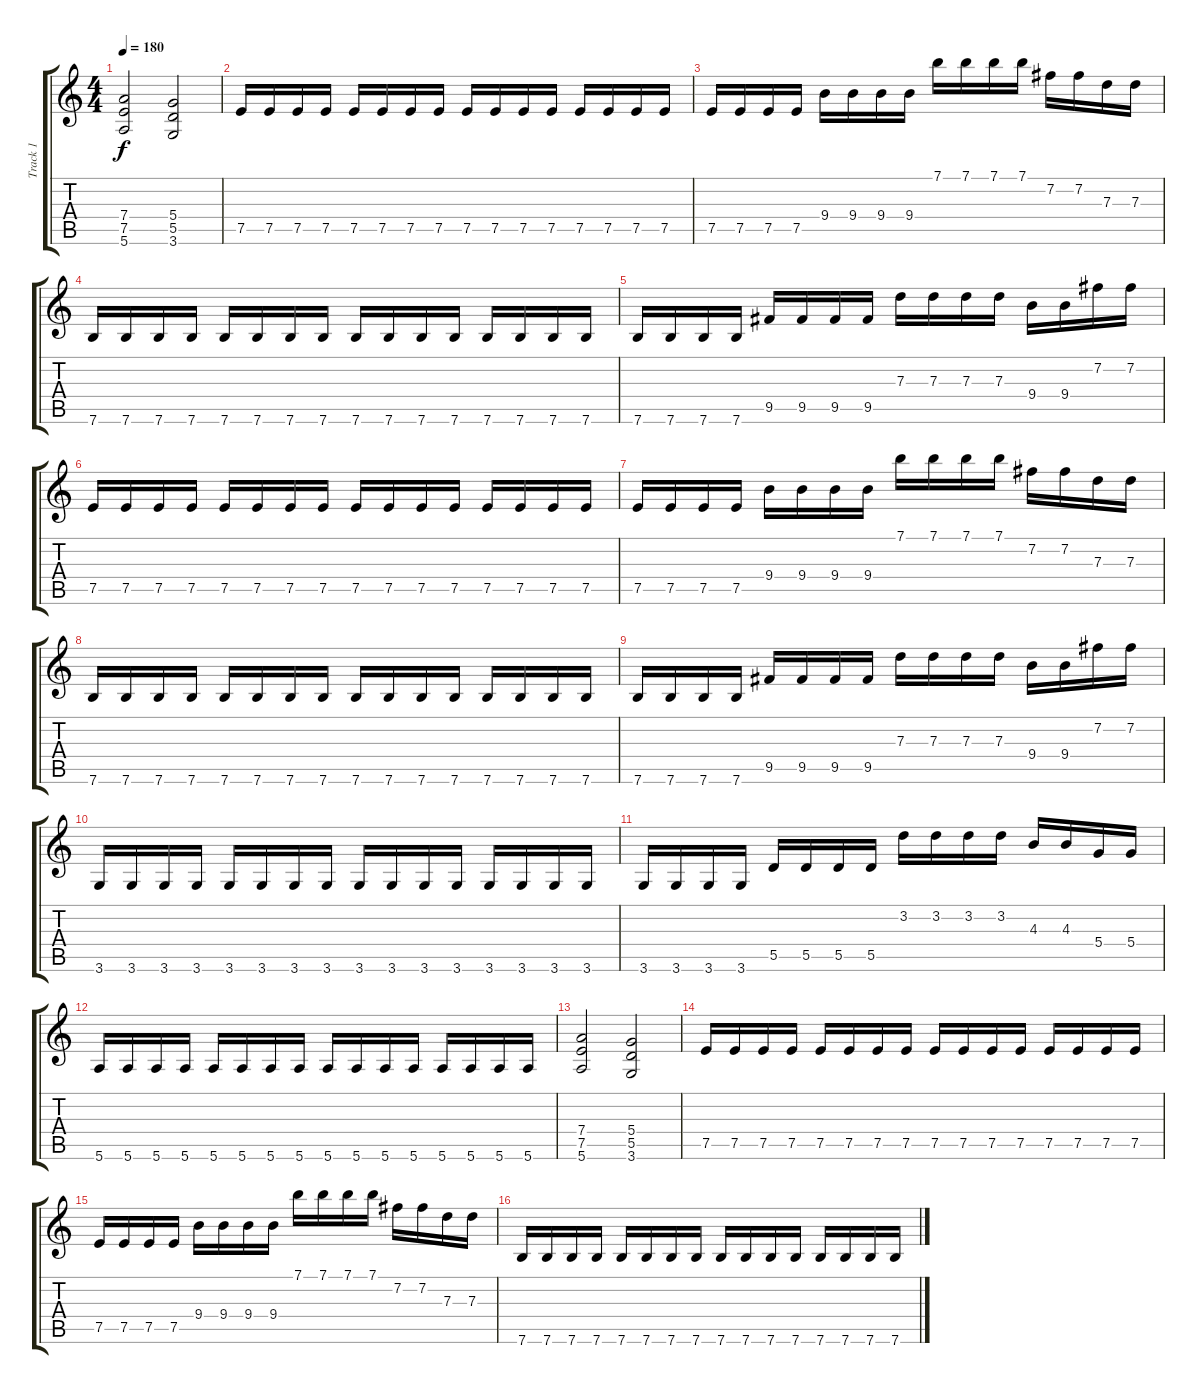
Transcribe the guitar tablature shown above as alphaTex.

\track ("Track 1" "Track 1") {instrument distortionguitar}
\staff {score tabs}
\tuning (E4 B3 G3 D3 A2 E2) {hide}
\ts (4 4)
\tempo 180
\clef g2
\ks c
(7.4 7.5 5.6).2{dy f} (5.4 5.5 3.6).2 |
7.5.16 7.5.16 7.5.16 7.5.16 7.5.16 7.5.16 7.5.16 7.5.16 7.5.16 7.5.16 7.5.16 7.5.16 7.5.16 7.5.16 7.5.16 7.5.16 |
7.5.16 7.5.16 7.5.16 7.5.16 9.4.16 9.4.16 9.4.16 9.4.16 7.1.16 7.1.16 7.1.16 7.1.16 7.2.16 7.2.16 7.3.16 7.3.16 |
7.6.16 7.6.16 7.6.16 7.6.16 7.6.16 7.6.16 7.6.16 7.6.16 7.6.16 7.6.16 7.6.16 7.6.16 7.6.16 7.6.16 7.6.16 7.6.16 |
7.6.16 7.6.16 7.6.16 7.6.16 9.5.16 9.5.16 9.5.16 9.5.16 7.3.16 7.3.16 7.3.16 7.3.16 9.4.16 9.4.16 7.2.16 7.2.16 |
7.5.16 7.5.16 7.5.16 7.5.16 7.5.16 7.5.16 7.5.16 7.5.16 7.5.16 7.5.16 7.5.16 7.5.16 7.5.16 7.5.16 7.5.16 7.5.16 |
7.5.16 7.5.16 7.5.16 7.5.16 9.4.16 9.4.16 9.4.16 9.4.16 7.1.16 7.1.16 7.1.16 7.1.16 7.2.16 7.2.16 7.3.16 7.3.16 |
7.6.16 7.6.16 7.6.16 7.6.16 7.6.16 7.6.16 7.6.16 7.6.16 7.6.16 7.6.16 7.6.16 7.6.16 7.6.16 7.6.16 7.6.16 7.6.16 |
7.6.16 7.6.16 7.6.16 7.6.16 9.5.16 9.5.16 9.5.16 9.5.16 7.3.16 7.3.16 7.3.16 7.3.16 9.4.16 9.4.16 7.2.16 7.2.16 |
3.6.16 3.6.16 3.6.16 3.6.16 3.6.16 3.6.16 3.6.16 3.6.16 3.6.16 3.6.16 3.6.16 3.6.16 3.6.16 3.6.16 3.6.16 3.6.16 |
3.6.16 3.6.16 3.6.16 3.6.16 5.5.16 5.5.16 5.5.16 5.5.16 3.2.16 3.2.16 3.2.16 3.2.16 4.3.16 4.3.16 5.4.16 5.4.16 |
5.6.16 5.6.16 5.6.16 5.6.16 5.6.16 5.6.16 5.6.16 5.6.16 5.6.16 5.6.16 5.6.16 5.6.16 5.6.16 5.6.16 5.6.16 5.6.16 |
(7.4 7.5 5.6).2 (5.4 5.5 3.6).2 |
7.5.16 7.5.16 7.5.16 7.5.16 7.5.16 7.5.16 7.5.16 7.5.16 7.5.16 7.5.16 7.5.16 7.5.16 7.5.16 7.5.16 7.5.16 7.5.16 |
7.5.16 7.5.16 7.5.16 7.5.16 9.4.16 9.4.16 9.4.16 9.4.16 7.1.16 7.1.16 7.1.16 7.1.16 7.2.16 7.2.16 7.3.16 7.3.16 |
7.6.16 7.6.16 7.6.16 7.6.16 7.6.16 7.6.16 7.6.16 7.6.16 7.6.16 7.6.16 7.6.16 7.6.16 7.6.16 7.6.16 7.6.16 7.6.16
